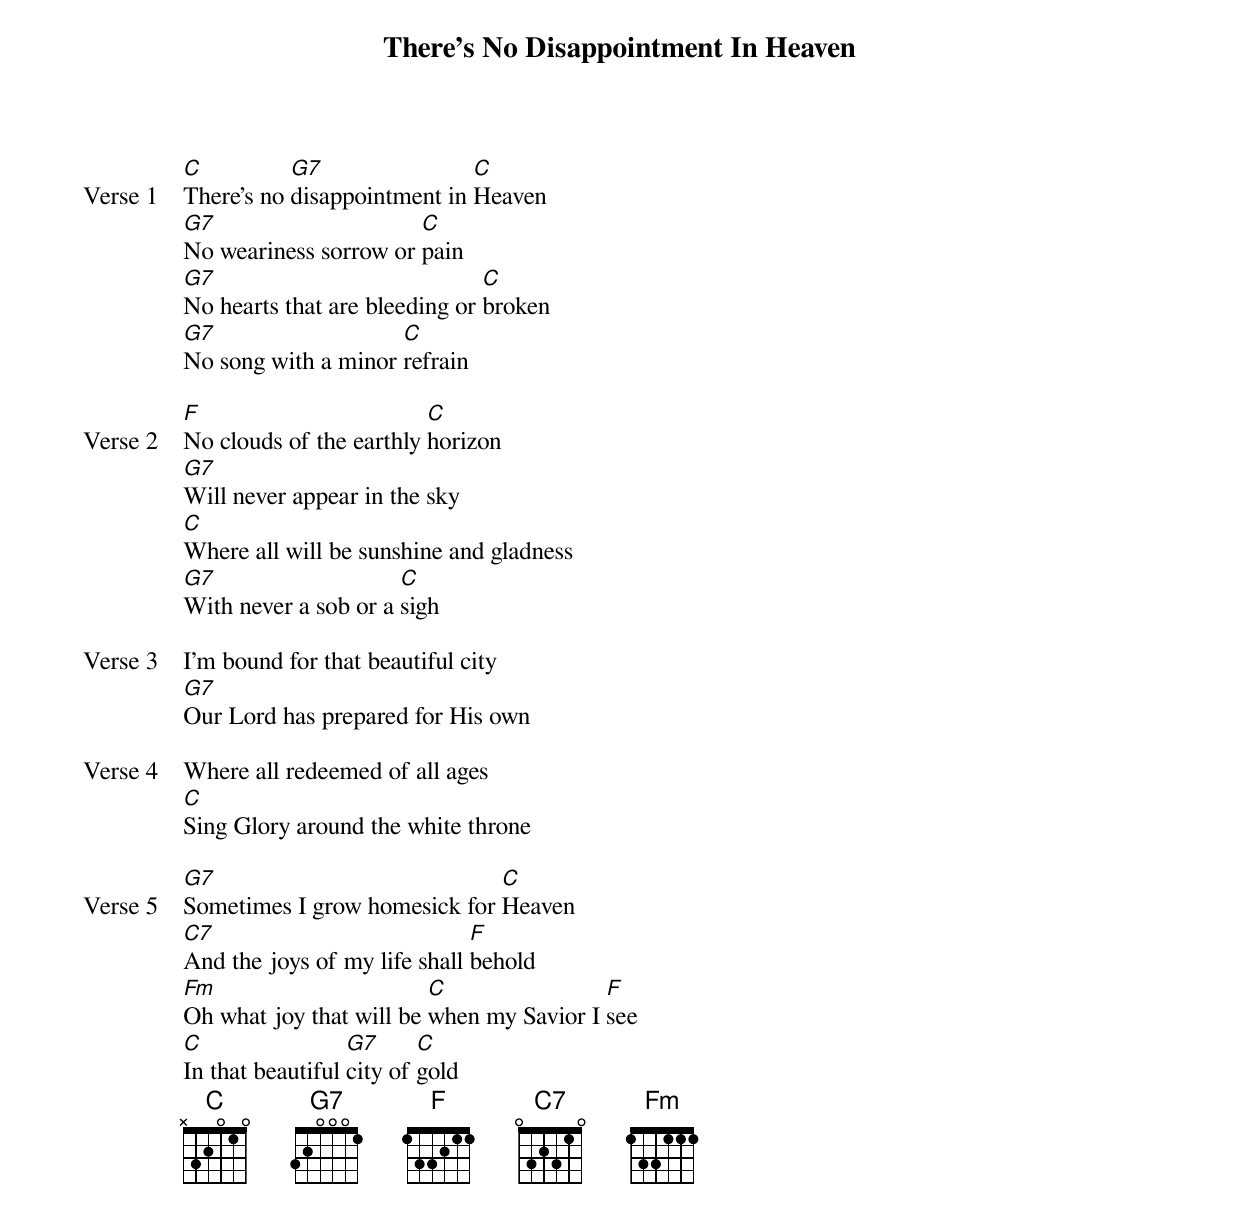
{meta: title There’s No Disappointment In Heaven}
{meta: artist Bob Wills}
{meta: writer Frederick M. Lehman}

{start_of_verse: Verse 1}
[C]There’s no [G7]disappointment in [C]Heaven
[G7]No weariness sorrow or [C]pain
[G7]No hearts that are bleeding or [C]broken
[G7]No song with a minor [C]refrain
{end_of_verse}

{start_of_verse: Verse 2}
[F]No clouds of the earthly [C]horizon
[G7]Will never appear in the sky
[C]Where all will be sunshine and gladness
[G7]With never a sob or a [C]sigh
{end_of_verse}

{start_of_verse: Verse 3}
I’m bound for that beautiful city
[G7]Our Lord has prepared for His own
{end_of_verse}

{start_of_verse: Verse 4}
Where all redeemed of all ages
[C]Sing Glory around the white throne
{end_of_verse}

{start_of_verse: Verse 5}
[G7]Sometimes I grow homesick for [C]Heaven
[C7]And the joys of my life shall [F]behold
[Fm]Oh what joy that will be [C]when my Savior I [F]see
[C]In that beautiful [G7]city of [C]gold
{end_of_verse}
